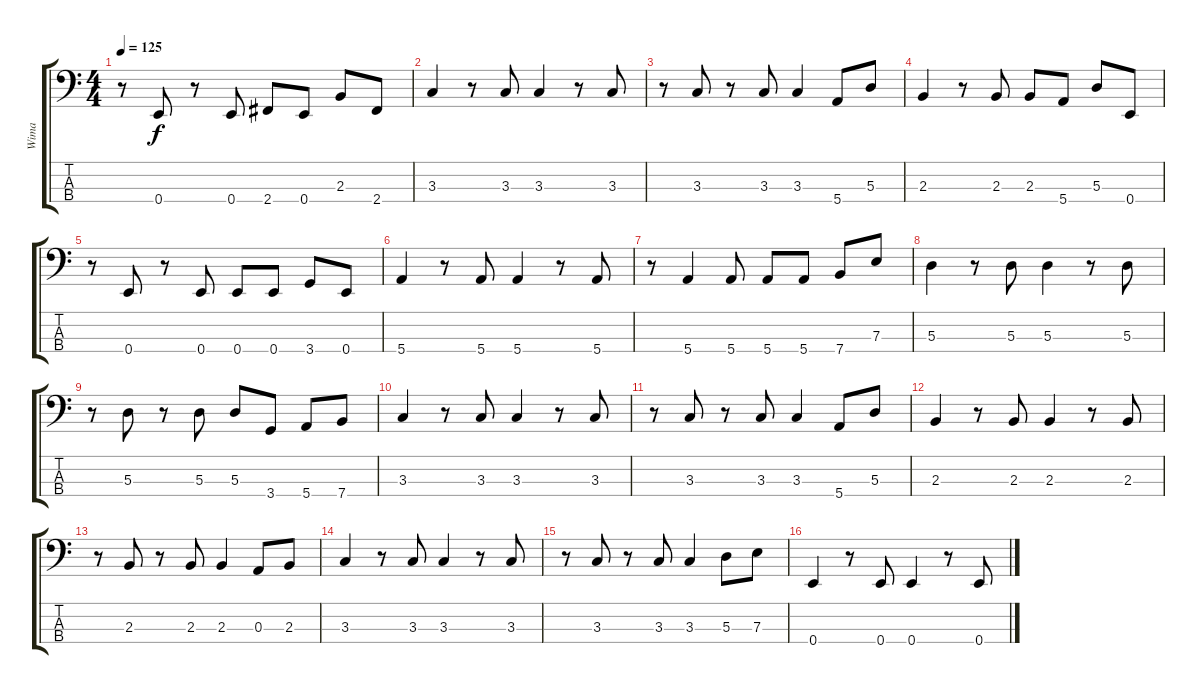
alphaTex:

\track ("Wima" "Wima") {instrument electricbasspick}
\staff {score tabs}
\tuning (G2 D2 A1 E1) {hide}
\ts (4 4)
\tempo 125
\clef f4
\ks c
r.8{dy f} 0.4.8 r.8 0.4.8 2.4.8 0.4.8 2.3.8 2.4.8 |
3.3.4 r.8 3.3.8 3.3.4 r.8 3.3.8 |
r.8 3.3.8 r.8 3.3.8 3.3.4 5.4.8 5.3.8 |
2.3.4 r.8 2.3.8 2.3.8 5.4.8 5.3.8 0.4.8 |
r.8 0.4.8 r.8 0.4.8 0.4.8 0.4.8 3.4.8 0.4.8 |
5.4.4 r.8 5.4.8 5.4.4 r.8 5.4.8 |
r.8 5.4.4 5.4.8 5.4.8 5.4.8 7.4.8 7.3.8 |
5.3.4 r.8 5.3.8 5.3.4 r.8 5.3.8 |
r.8 5.3.8 r.8 5.3.8 5.3.8 3.4.8 5.4.8 7.4.8 |
3.3.4 r.8 3.3.8 3.3.4 r.8 3.3.8 |
r.8 3.3.8 r.8 3.3.8 3.3.4 5.4.8 5.3.8 |
2.3.4 r.8 2.3.8 2.3.4 r.8 2.3.8 |
r.8 2.3.8 r.8 2.3.8 2.3.4 0.3.8 2.3.8 |
3.3.4 r.8 3.3.8 3.3.4 r.8 3.3.8 |
r.8 3.3.8 r.8 3.3.8 3.3.4 5.3.8 7.3.8 |
0.4.4 r.8 0.4.8 0.4.4 r.8 0.4.8
